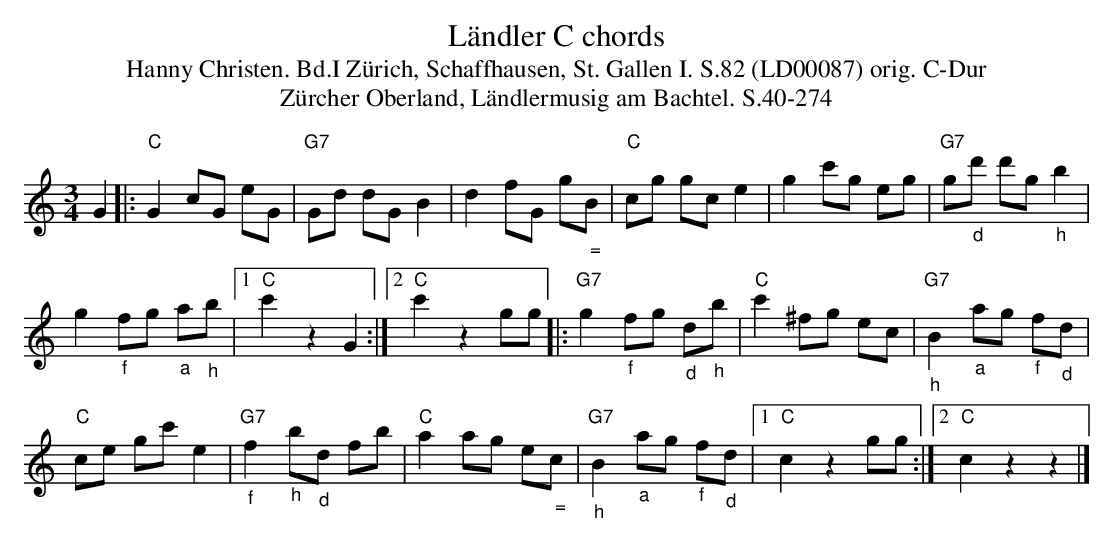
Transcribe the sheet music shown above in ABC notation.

X:1
T: L\"andler C chords
T:Hanny Christen. Bd.I Zürich, Schaffhausen, St. Gallen I. S.82 (LD00087) orig. C-Dur
T: Z\"urcher Oberland, L\"andlermusig am Bachtel. S.40-274
M:3/4
L:1/8
K:C %%MIDI gchordon
G2 |: "C"G2cG eG | "G7"Gd dGB2 | d2fG g"_ ="B | "C"cg gce2 | g2c'g eg | "G7"g"_d"d' d'g"_h"b2 |
g2"_f"fg "_a"a"_h"b |1 "C"c'2z2G2 :|2 "C"c'2z2gg |: "G7"g2"_f"fg "_d"d"_h"b | "C"c'2^fg ec | "G7""_h"B2 "_a"ag "_f"f"_d"d |
"C"ce gc' e2 | "G7""_f"f2"_h"b"_d"d fb | "C"a2ag e"_ ="c | "G7""_h"B2"_a"ag "_f"f"_d"d |1 "C"c2z2gg :|2 "C"c2z2z2 |]
